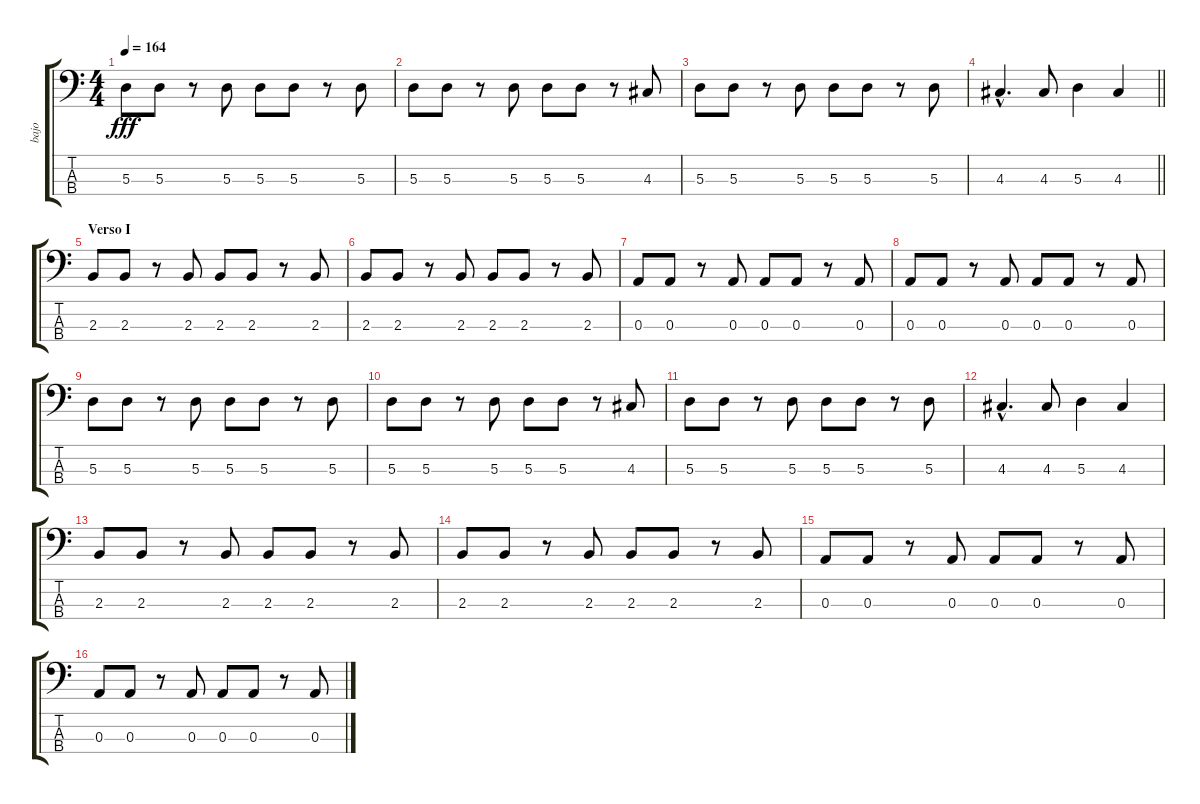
\track ("bajo" "bajo") {instrument electricbasspick}
\staff {score tabs}
\tuning (G2 D2 A1 E1) {hide}
\ts (4 4)
\tempo 164
\clef f4
\ks c
5.3.8{dy fff} 5.3.8 r.8 5.3.8 5.3.8 5.3.8 r.8 5.3.8 |
5.3.8 5.3.8 r.8 5.3.8 5.3.8 5.3.8 r.8 4.3.8 |
5.3.8 5.3.8 r.8 5.3.8 5.3.8 5.3.8 r.8 5.3.8 |
\barLineRight lightlight
4.3{hac}.4{d} 4.3.8 5.3.4 4.3.4 |
\section ("" "Verso I")
2.3.8 2.3.8 r.8 2.3.8 2.3.8 2.3.8 r.8 2.3.8 |
2.3.8 2.3.8 r.8 2.3.8 2.3.8 2.3.8 r.8 2.3.8 |
0.3.8 0.3.8 r.8 0.3.8 0.3.8 0.3.8 r.8 0.3.8 |
0.3.8 0.3.8 r.8 0.3.8 0.3.8 0.3.8 r.8 0.3.8 |
5.3.8 5.3.8 r.8 5.3.8 5.3.8 5.3.8 r.8 5.3.8 |
5.3.8 5.3.8 r.8 5.3.8 5.3.8 5.3.8 r.8 4.3.8 |
5.3.8 5.3.8 r.8 5.3.8 5.3.8 5.3.8 r.8 5.3.8 |
4.3{hac}.4{d} 4.3.8 5.3.4 4.3.4 |
2.3.8 2.3.8 r.8 2.3.8 2.3.8 2.3.8 r.8 2.3.8 |
2.3.8 2.3.8 r.8 2.3.8 2.3.8 2.3.8 r.8 2.3.8 |
0.3.8 0.3.8 r.8 0.3.8 0.3.8 0.3.8 r.8 0.3.8 |
0.3.8 0.3.8 r.8 0.3.8 0.3.8 0.3.8 r.8 0.3.8
